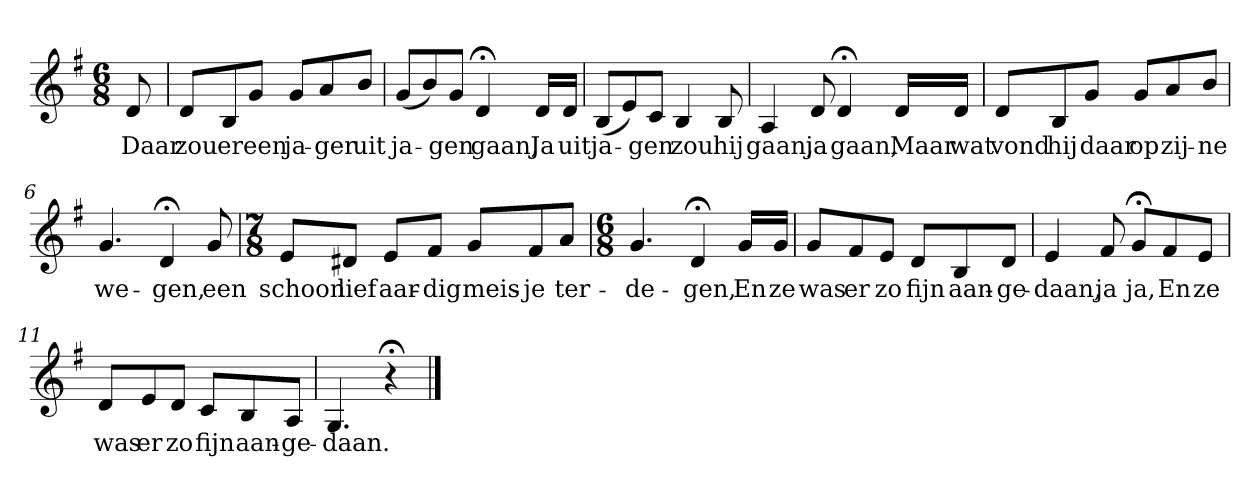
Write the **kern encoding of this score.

**kern	**text
*part1	*part1
*staff1	*staff1
*k[f#]	*
*G:	*
*M6/8	*
*MM120	*
=	=
8d	Daar
=1	=1
8dL	zou
8B	er
8gJ	een
8gL	ja-
8a	-ger
8bJ	uit
=2	=2
(8gL	ja-
8b)	.
8gJ	-gen
4d;<	gaan,
16dLL	Ja
16dJJ	uit
=3	=3
(8BL	ja-
8e)	.
8cJ	-gen
4B	zou
8B	hij
=4	=4
4A	gaan,
8d	ja
4d;<	gaan,
16dLL	Maar
16dJJ	wat
=5	=5
8dL	vond
8B	hij
8gJ	daar
8gL	op
8a	zij-
8bJ	-ne
=6	=6
4.g	we-
4d;<	-gen,
8g	een
=7	=7
*M7/8	*
8eL	schoon
8d#XJ	lief
8eL	aar-
8f#J	-dig
8gL	meis-
8f#	-je
8aJ	ter-
=8	=8
*M6/8	*
4.g	-de-
4d;<	-gen,
16gLL	En
16gJJ	ze
=9	=9
8gL	was
8f#	er
8eJ	zo
8dL	fijn
8B	aan-
8dJ	-ge-
=10	=10
4e	-daan,
8f#	ja
8g;<L	ja,
8f#	En
8eJ	ze
=11	=11
8dL	was
8e	er
8dJ	zo
8cL	fijn
8B	aan-
8AJ	-ge-
=12	=12
4.G	-daan.
4r;<	.
==	==
*-	*-
